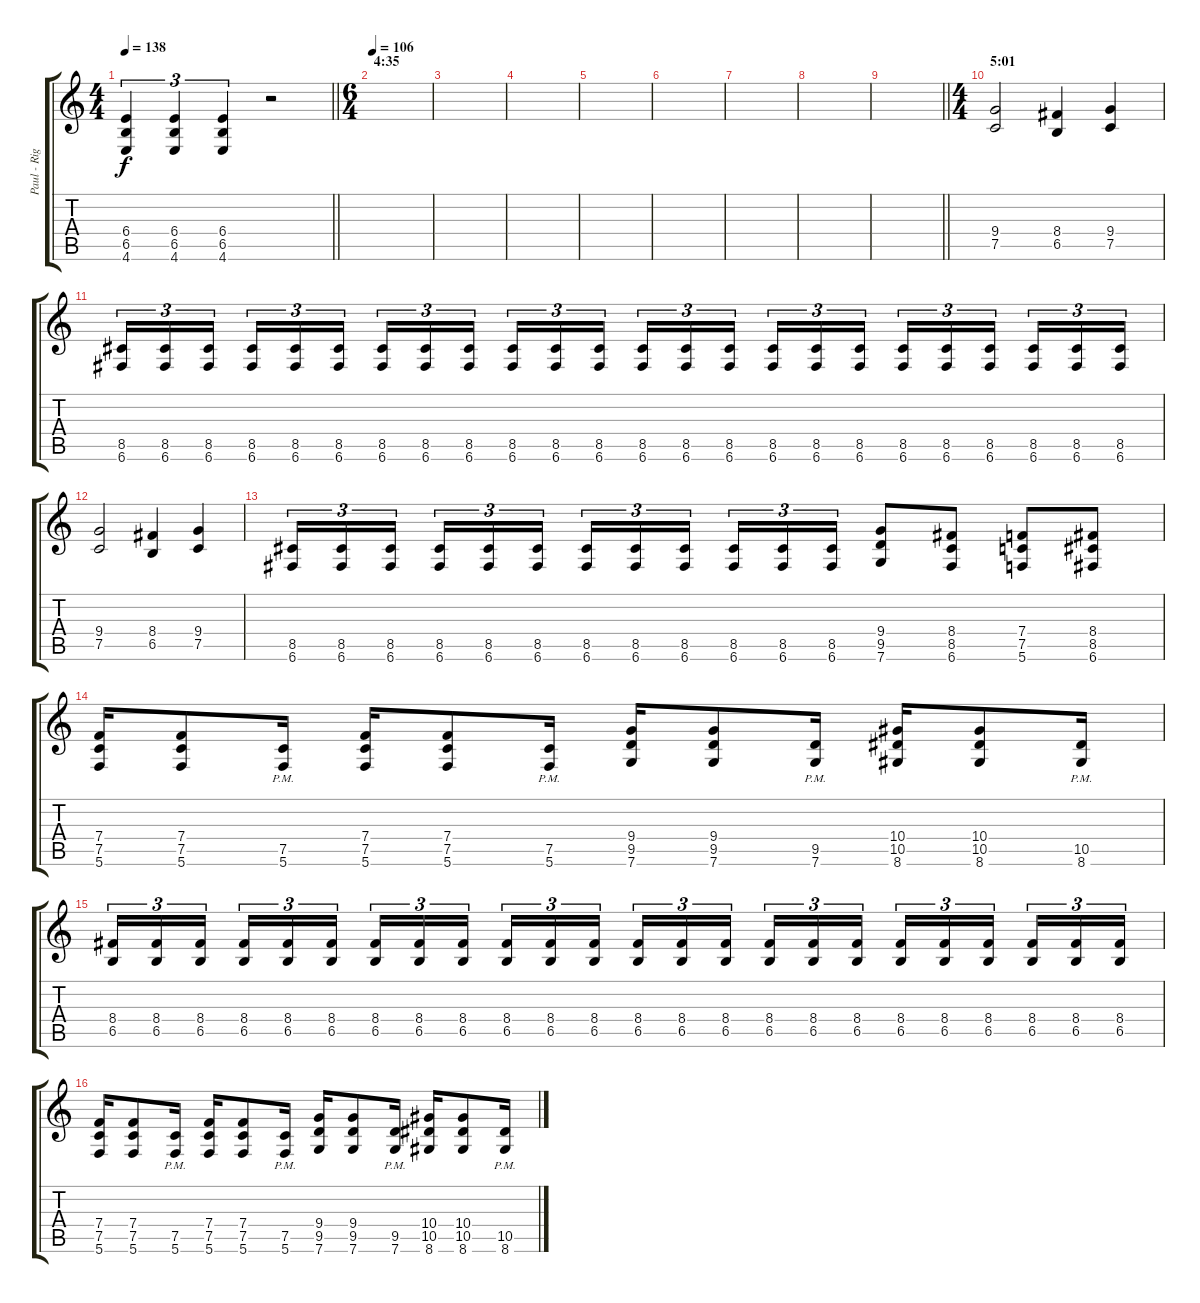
\track ("Paul - Right" "Paul - Rig") {instrument distortionguitar}
\staff {score tabs}
\tuning (C4 G3 Eb3 Bb2 F2 C2) {hide}
\ts (4 4)
\tempo 138
\clef g2
\barLineRight lightlight
\ks c
(6.4 6.5 4.6).4{tu (3 2) dy f} (6.4 6.5 4.6).4{tu (3 2)} (6.4 6.5 4.6).4{tu (3 2)} r.2 |
\ts (6 4)
\section ("" "4:35")
\tempo 106
|
|
|
|
|
|
|
\barLineRight lightlight
|
\ts (4 4)
\section ("" "5:01")
(9.4 7.5).2 (8.4 6.5).4 (9.4 7.5).4 |
(8.5 6.6).16{tu (3 2)} (8.5 6.6).16{tu (3 2)} (8.5 6.6).16{tu (3 2) beam splitsecondary} (8.5 6.6).16{tu (3 2)} (8.5 6.6).16{tu (3 2)} (8.5 6.6).16{tu (3 2)} (8.5 6.6).16{tu (3 2)} (8.5 6.6).16{tu (3 2)} (8.5 6.6).16{tu (3 2) beam splitsecondary} (8.5 6.6).16{tu (3 2)} (8.5 6.6).16{tu (3 2)} (8.5 6.6).16{tu (3 2)} (8.5 6.6).16{tu (3 2)} (8.5 6.6).16{tu (3 2)} (8.5 6.6).16{tu (3 2) beam splitsecondary} (8.5 6.6).16{tu (3 2)} (8.5 6.6).16{tu (3 2)} (8.5 6.6).16{tu (3 2)} (8.5 6.6).16{tu (3 2)} (8.5 6.6).16{tu (3 2)} (8.5 6.6).16{tu (3 2) beam splitsecondary} (8.5 6.6).16{tu (3 2)} (8.5 6.6).16{tu (3 2)} (8.5 6.6).16{tu (3 2)} |
(9.4 7.5).2 (8.4 6.5).4 (9.4 7.5).4 |
(8.5 6.6).16{tu (3 2)} (8.5 6.6).16{tu (3 2)} (8.5 6.6).16{tu (3 2) beam splitsecondary} (8.5 6.6).16{tu (3 2)} (8.5 6.6).16{tu (3 2)} (8.5 6.6).16{tu (3 2)} (8.5 6.6).16{tu (3 2)} (8.5 6.6).16{tu (3 2)} (8.5 6.6).16{tu (3 2) beam splitsecondary} (8.5 6.6).16{tu (3 2)} (8.5 6.6).16{tu (3 2)} (8.5 6.6).16{tu (3 2)} (9.4 9.5 7.6).8 (8.4 8.5 6.6).8 (7.4 7.5 5.6).8 (8.4 8.5 6.6).8 |
(7.4 7.5 5.6).16 (7.4 7.5 5.6).8 (7.5{pm} 5.6{pm}).16 (7.4 7.5 5.6).16 (7.4 7.5 5.6).8 (7.5{pm} 5.6{pm}).16 (9.4 9.5 7.6).16 (9.4 9.5 7.6).8 (9.5{pm} 7.6{pm}).16 (10.4 10.5 8.6).16 (10.4 10.5 8.6).8 (10.5{pm} 8.6{pm}).16 |
(8.4 6.5).16{tu (3 2)} (8.4 6.5).16{tu (3 2)} (8.4 6.5).16{tu (3 2) beam splitsecondary} (8.4 6.5).16{tu (3 2)} (8.4 6.5).16{tu (3 2)} (8.4 6.5).16{tu (3 2)} (8.4 6.5).16{tu (3 2)} (8.4 6.5).16{tu (3 2)} (8.4 6.5).16{tu (3 2) beam splitsecondary} (8.4 6.5).16{tu (3 2)} (8.4 6.5).16{tu (3 2)} (8.4 6.5).16{tu (3 2)} (8.4 6.5).16{tu (3 2)} (8.4 6.5).16{tu (3 2)} (8.4 6.5).16{tu (3 2) beam splitsecondary} (8.4 6.5).16{tu (3 2)} (8.4 6.5).16{tu (3 2)} (8.4 6.5).16{tu (3 2)} (8.4 6.5).16{tu (3 2)} (8.4 6.5).16{tu (3 2)} (8.4 6.5).16{tu (3 2) beam splitsecondary} (8.4 6.5).16{tu (3 2)} (8.4 6.5).16{tu (3 2)} (8.4 6.5).16{tu (3 2)} |
(7.4 7.5 5.6).16 (7.4 7.5 5.6).8 (7.5{pm} 5.6{pm}).16 (7.4 7.5 5.6).16 (7.4 7.5 5.6).8 (7.5{pm} 5.6{pm}).16 (9.4 9.5 7.6).16 (9.4 9.5 7.6).8 (9.5{pm} 7.6{pm}).16 (10.4 10.5 8.6).16 (10.4 10.5 8.6).8 (10.5{pm} 8.6{pm}).16
